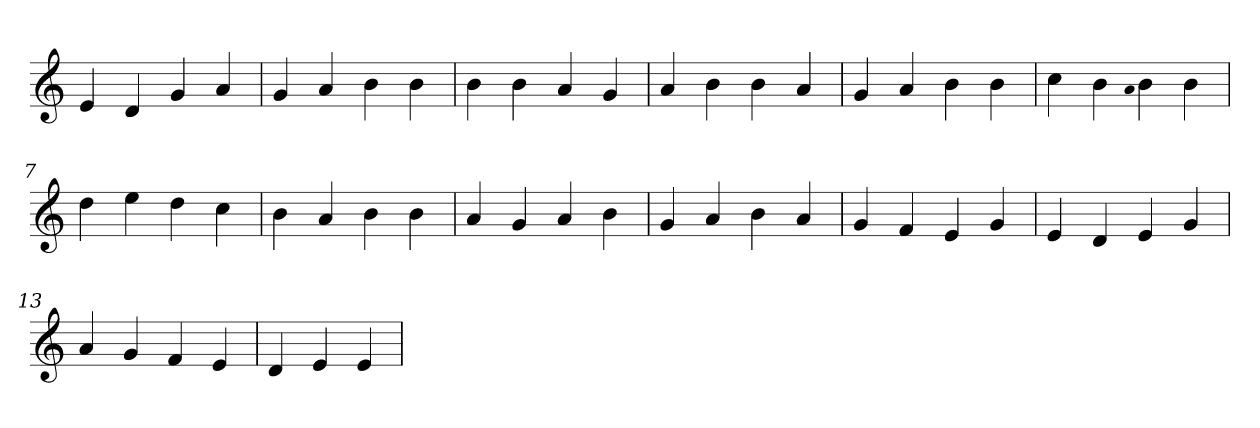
**kern
*part1
*staff1
*clefG2
=1
4e
4d
4g
4a
=2
4g
4a
4b
4b
=3
4b
4b
4a
4g
=4
4a
4b
4b
4a
=5
4g
4a
4b
4b
=6
4cc
4b
qqa
4b
4b
=7
4dd
4ee
4dd
4cc
=8
4b
4a
4b
4b
=9
4a
4g
4a
4b
=10
4g
4a
4b
4a
=11
4g
4f
4e
4g
=12
4e
4d
4e
4g
=13
4a
4g
4f
4e
=14
4d
4e
4e
=
*-
